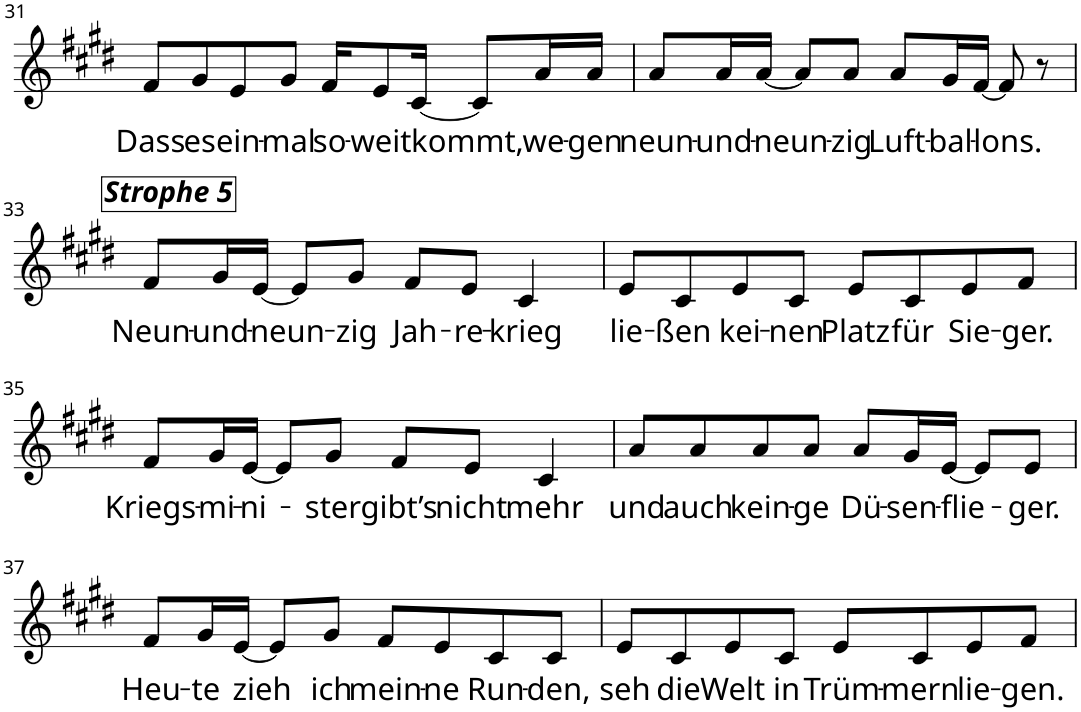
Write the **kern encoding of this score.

**kern	**text
*part1	*part1
*staff1	*staff1
*I"Voice	*
*I'Vo.	*
!!LO:PB:g=z
*clefG2	*
*k[f#c#g#d#]	*
*M4/4	*
=31	=31
!	!LO:LY:b
8f#/L	Dass
!	!LO:LY:b
8g#/	es
!	!LO:LY:b
8e/	ein-
!	!LO:LY:b
8g#/J	-mal
!	!LO:LY:b
16f#/KL	so-
!	!LO:LY:b
8e/	-weit
!	!LO:LY:b
[16c#/Jk	kommt,
8c#/L]	.
!	!LO:LY:b
16a/L	we-
!	!LO:LY:b
16a/JJ	-gen
=32	=32
!	!LO:LY:b
8a/L	neun-
!	!LO:LY:b
16a/L	-und-
!	!LO:LY:b
[16a/JJ	-neun-
8a/L]	.
!	!LO:LY:b
8a/J	-zig
!	!LO:LY:b
8a/L	Luft-
!	!LO:LY:b
16g#/L	-bal-
!	!LO:LY:b
[16f#/JJ	-lons.
8f#/]	.
8r	.
!!LO:LB:g=z
=33	=33
!LO:TX:a:Bi:t=Strophe 5	!
!	!LO:LY:b
8f#/L	Neun-
!	!LO:LY:b
16g#/L	-und-
!	!LO:LY:b
[16e/JJ	-neun-
8e/L]	.
!	!LO:LY:b
8g#/J	-zig
!	!LO:LY:b
8f#/L	Jah-
!	!LO:LY:b
8e/J	-re-
!	!LO:LY:b
4c#/	-krieg
=34	=34
!	!LO:LY:b
8e/L	lie-
!	!LO:LY:b
8c#/	-ßen
!	!LO:LY:b
8e/	kei-
!	!LO:LY:b
8c#/J	-nen
!	!LO:LY:b
8e/L	Platz
!	!LO:LY:b
8c#/	für
!	!LO:LY:b
8e/	Sie-
!	!LO:LY:b
8f#/J	-ger.
!!LO:LB:g=z
=35	=35
!	!LO:LY:b
8f#/L	Kriegs-
!	!LO:LY:b
16g#/L	-mi-
!	!LO:LY:b
[16e/JJ	-ni-
8e/L]	.
!	!LO:LY:b
8g#/J	-ster
!	!LO:LY:b
8f#/L	gibt’s
!	!LO:LY:b
8e/J	nicht
!	!LO:LY:b
4c#/	mehr
=36	=36
!	!LO:LY:b
8a/L	und
!	!LO:LY:b
8a/	auch
!	!LO:LY:b
8a/	kein-
!	!LO:LY:b
8a/J	-ge
!	!LO:LY:b
8a/L	Dü-
!	!LO:LY:b
16g#/L	-sen-
!	!LO:LY:b
[16e/JJ	-flie-
8e/L]	.
!	!LO:LY:b
8e/J	-ger.
!!LO:LB:g=z
=37	=37
!	!LO:LY:b
8f#/L	Heu-
!	!LO:LY:b
16g#/L	-te
!	!LO:LY:b
[16e/JJ	-zieh
8e/L]	.
!	!LO:LY:b
8g#/J	ich
!	!LO:LY:b
8f#/L	mein-
!	!LO:LY:b
8e/	-ne
!	!LO:LY:b
8c#/	Run-
!	!LO:LY:b
8c#/J	-den,
=38	=38
!	!LO:LY:b
8e/L	seh
!	!LO:LY:b
8c#/	die
!	!LO:LY:b
8e/	Welt
!	!LO:LY:b
8c#/J	in
!	!LO:LY:b
8e/L	Trüm-
!	!LO:LY:b
8c#/	-mern
!	!LO:LY:b
8e/	lie-
!	!LO:LY:b
8f#/J	-gen.
=	=
*-	*-
